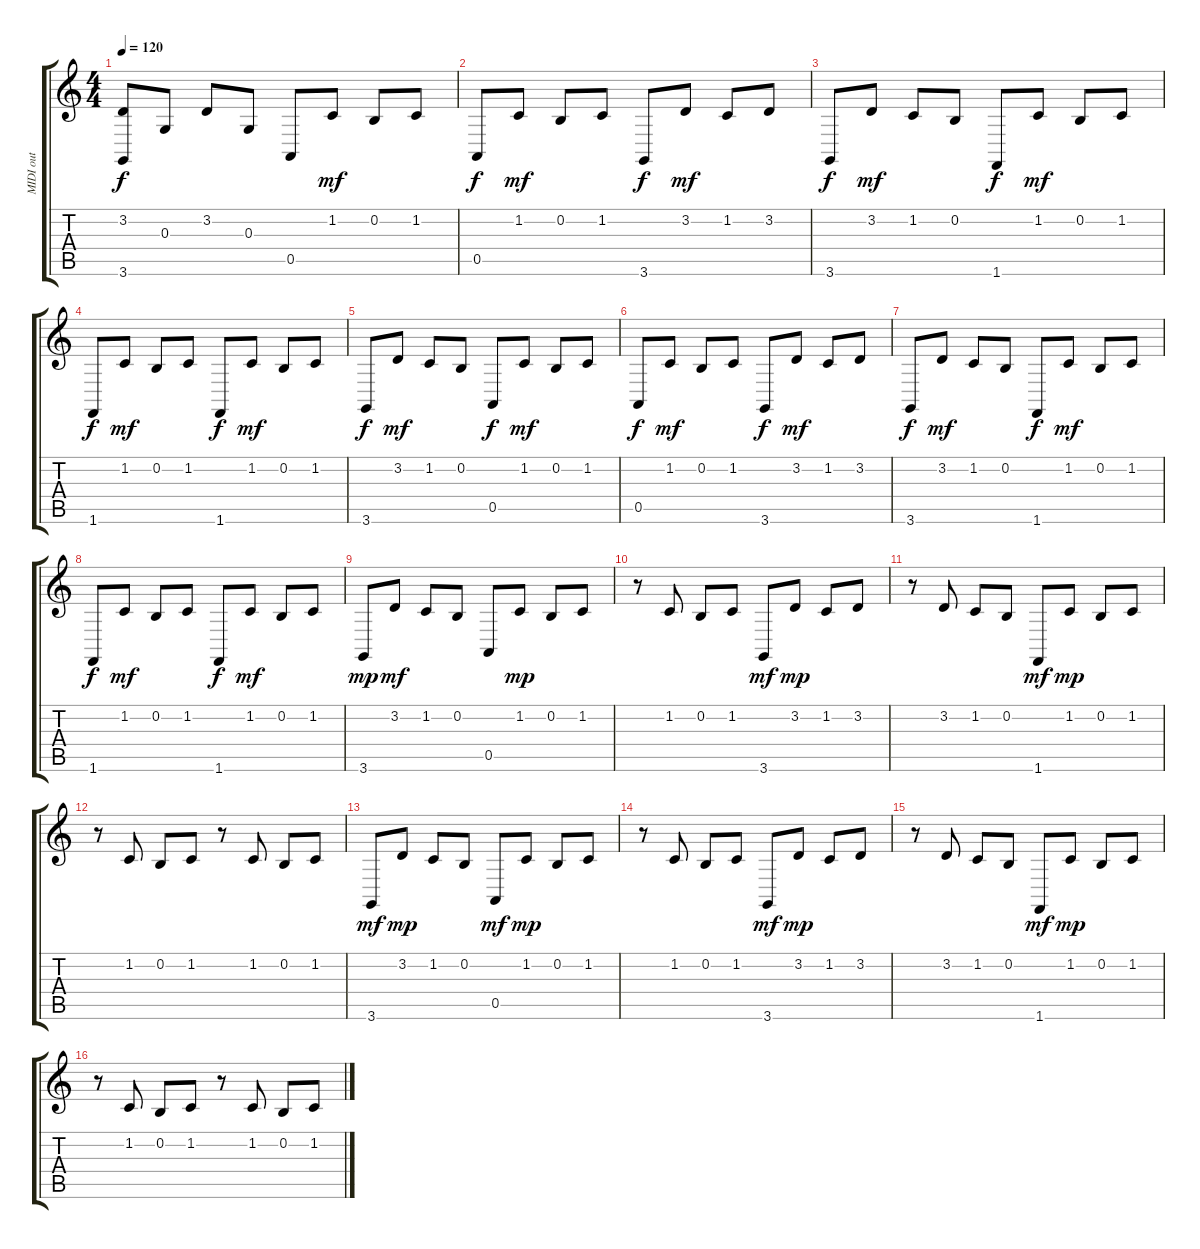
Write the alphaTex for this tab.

\track ("MIDI out" "MIDI out") {instrument acousticgrandpiano}
\staff {score tabs}
\tuning (E4 B3 G3 D3 A2 E2) {hide}
\ts (4 4)
\tempo 120
\clef g2
\ks c
(3.2 3.6).8{dy f} 0.3.8 3.2.8 0.3.8 0.5.8 1.2.8{dy mf} 0.2.8 1.2.8 |
0.5.8{dy f} 1.2.8{dy mf} 0.2.8 1.2.8 3.6.8{dy f} 3.2.8{dy mf} 1.2.8 3.2.8 |
3.6.8{dy f} 3.2.8{dy mf} 1.2.8 0.2.8 1.6.8{dy f} 1.2.8{dy mf} 0.2.8 1.2.8 |
1.6.8{dy f} 1.2.8{dy mf} 0.2.8 1.2.8 1.6.8{dy f} 1.2.8{dy mf} 0.2.8 1.2.8 |
3.6.8{dy f} 3.2.8{dy mf} 1.2.8 0.2.8 0.5.8{dy f} 1.2.8{dy mf} 0.2.8 1.2.8 |
0.5.8{dy f} 1.2.8{dy mf} 0.2.8 1.2.8 3.6.8{dy f} 3.2.8{dy mf} 1.2.8 3.2.8 |
3.6.8{dy f} 3.2.8{dy mf} 1.2.8 0.2.8 1.6.8{dy f} 1.2.8{dy mf} 0.2.8 1.2.8 |
1.6.8{dy f} 1.2.8{dy mf} 0.2.8 1.2.8 1.6.8{dy f} 1.2.8{dy mf} 0.2.8 1.2.8 |
3.6.8{dy mp} 3.2.8{dy mf} 1.2.8 0.2.8 0.5.8 1.2.8{dy mp} 0.2.8 1.2.8 |
r.8 1.2.8 0.2.8 1.2.8 3.6.8{dy mf} 3.2.8{dy mp} 1.2.8 3.2.8 |
r.8 3.2.8 1.2.8 0.2.8 1.6.8{dy mf} 1.2.8{dy mp} 0.2.8 1.2.8 |
r.8 1.2.8 0.2.8 1.2.8 r.8 1.2.8 0.2.8 1.2.8 |
3.6.8{dy mf} 3.2.8{dy mp} 1.2.8 0.2.8 0.5.8{dy mf} 1.2.8{dy mp} 0.2.8 1.2.8 |
r.8 1.2.8 0.2.8 1.2.8 3.6.8{dy mf} 3.2.8{dy mp} 1.2.8 3.2.8 |
r.8 3.2.8 1.2.8 0.2.8 1.6.8{dy mf} 1.2.8{dy mp} 0.2.8 1.2.8 |
r.8 1.2.8 0.2.8 1.2.8 r.8 1.2.8 0.2.8 1.2.8
